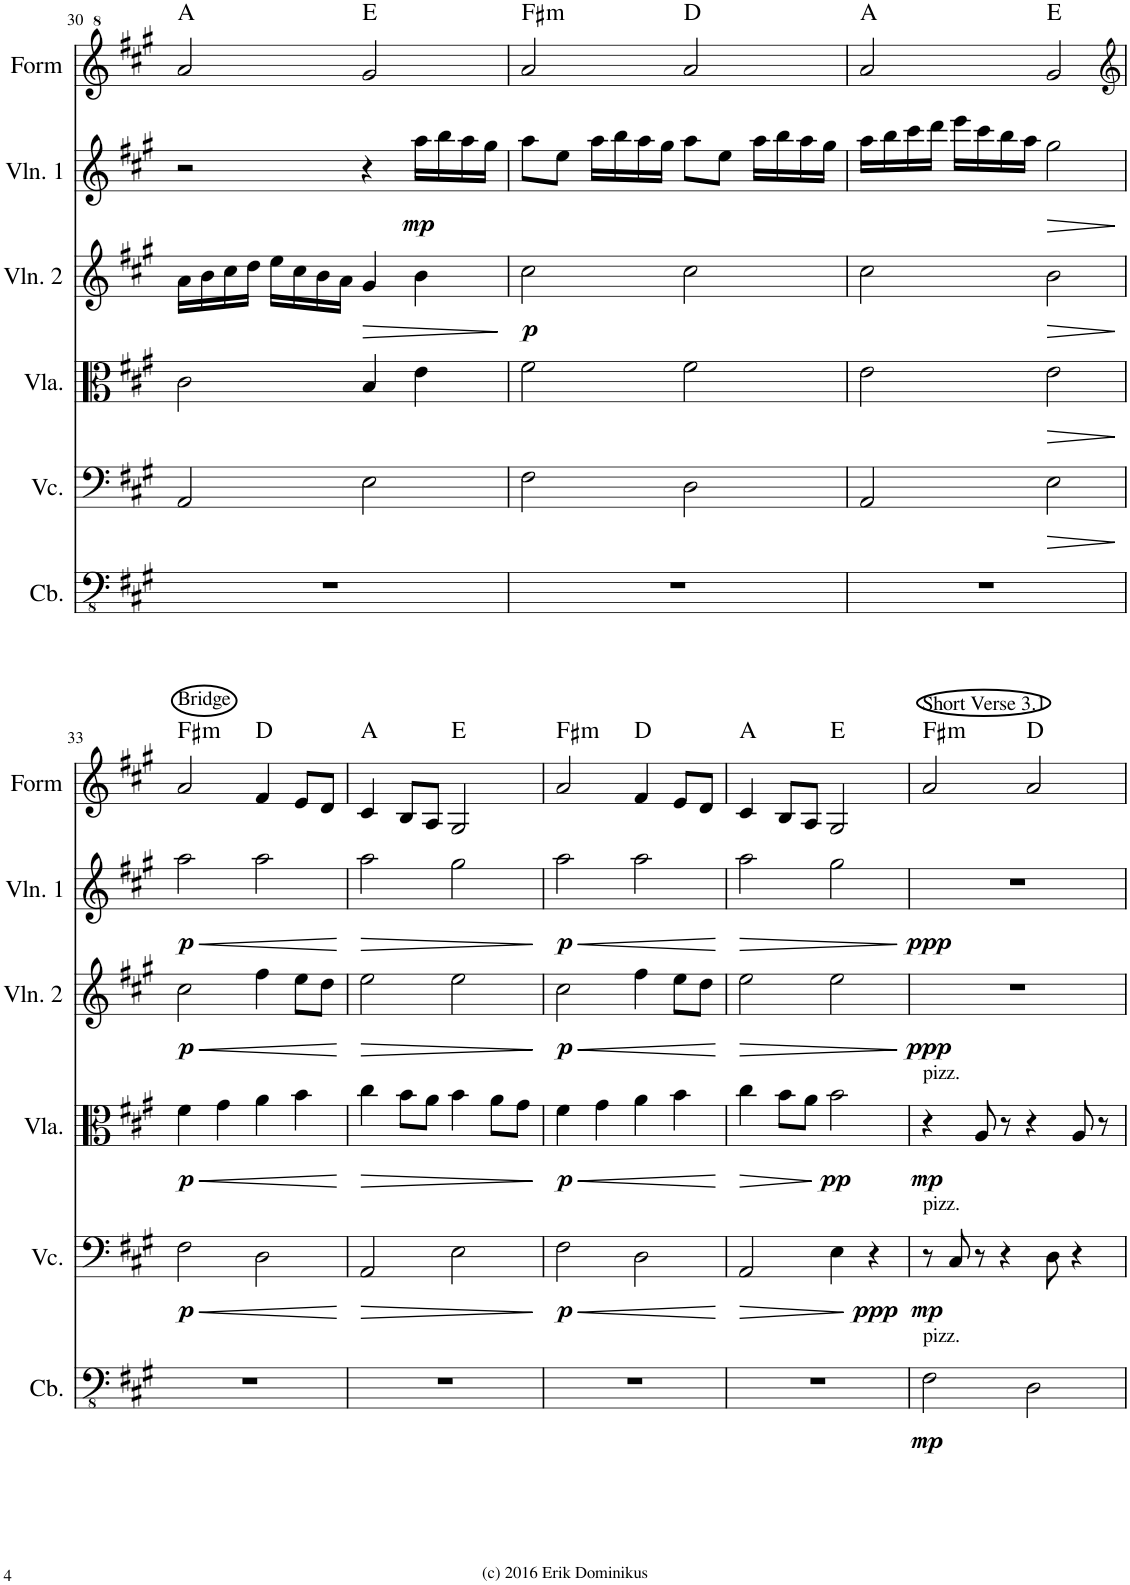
**kern	**dynam	**kern	**dynam	**kern	**dynam	**kern	**dynam	**kern	**dynam	**kern	**harte
*part6	*part6	*part5	*part5	*part4	*part4	*part3	*part3	*part2	*part2	*part1	*part1
*staff6	*staff6	*staff5	*staff5	*staff4	*staff4	*staff3	*staff3	*staff2	*staff2	*staff1	*
*I"Contrabass	*	*I"Violoncello	*	*I"Viola	*	*I"Violin 2	*	*I"Violin 1	*	*I"Form	*
*I'Cb.	*	*I'Vc.	*	*I'Vla.	*	*I'Vln. 2	*	*I'Vln. 1	*	*I'Form	*
!!LO:PB:g=z
*clefFv4	*	*clefF4	*	*clefC3	*	*clefG2	*	*clefG2	*	*clefG^2	*
*Trd7c12	*	*	*	*	*	*	*	*	*	*	*
*k[f#c#g#]	*	*k[f#c#g#]	*	*k[f#c#g#]	*	*k[f#c#g#]	*	*k[f#c#g#]	*	*k[f#c#g#]	*
*M4/4	*	*M4/4	*	*M4/4	*	*M4/4	*	*M4/4	*	*M4/4	*
=30	=30	=30	=30	=30	=30	=30	=30	=30	=30	=30	=30
1r	.	2AA/	.	2c#\	.	16a\LL	.	2r	.	2aa/	A:maj
.	.	.	.	.	.	16b\	.	.	.	.	.
.	.	.	.	.	.	16cc#\	.	.	.	.	.
.	.	.	.	.	.	16dd\JJ	.	.	.	.	.
.	.	.	.	.	.	16ee\LL	.	.	.	.	.
.	.	.	.	.	.	16cc#\	.	.	.	.	.
.	.	.	.	.	.	16b\	.	.	.	.	.
.	.	.	.	.	.	16a\JJ	.	.	.	.	.
!	!	!	!	!	!	!	!LO:HP:b	!	!	!	!
.	.	2E\	.	4B/	.	4g#/	>	4r	.	2gg#/	E:maj
!	!	!	!	!	!	!	!	!	!LO:DY:b	!	!
.	.	.	.	4e\	.	4b\	.	16aa\LL	mp	.	.
.	.	.	.	.	.	.	.	16bb\	.	.	.
.	.	.	.	.	.	.	.	16aa\	.	.	.
.	.	.	.	.	.	.	.	16gg#\JJ	.	.	.
.	.	.	.	.	.	.	]	.	.	.	.
=31	=31	=31	=31	=31	=31	=31	=31	=31	=31	=31	=31
!	!	!	!	!	!	!	!LO:DY:b	!	!	!	!LO:H:kt=m
1r	.	2F#\	.	2f#\	.	2cc#\	p	8aa\L	.	2aa/	F#:min
.	.	.	.	.	.	.	.	8ee\J	.	.	.
.	.	.	.	.	.	.	.	16aa\LL	.	.	.
.	.	.	.	.	.	.	.	16bb\	.	.	.
.	.	.	.	.	.	.	.	16aa\	.	.	.
.	.	.	.	.	.	.	.	16gg#\JJ	.	.	.
.	.	2D\	.	2f#\	.	2cc#\	.	8aa\L	.	2aa/	D:maj
.	.	.	.	.	.	.	.	8ee\J	.	.	.
.	.	.	.	.	.	.	.	16aa\LL	.	.	.
.	.	.	.	.	.	.	.	16bb\	.	.	.
.	.	.	.	.	.	.	.	16aa\	.	.	.
.	.	.	.	.	.	.	.	16gg#\JJ	.	.	.
=32	=32	=32	=32	=32	=32	=32	=32	=32	=32	=32	=32
1r	.	2AA/	.	2e\	.	2cc#\	.	16aa\LL	.	2aa/	A:maj
.	.	.	.	.	.	.	.	16bb\	.	.	.
.	.	.	.	.	.	.	.	16ccc#\	.	.	.
.	.	.	.	.	.	.	.	16ddd\JJ	.	.	.
.	.	.	.	.	.	.	.	16eee\LL	.	.	.
.	.	.	.	.	.	.	.	16ccc#\	.	.	.
.	.	.	.	.	.	.	.	16bb\	.	.	.
.	.	.	.	.	.	.	.	16aa\JJ	.	.	.
!	!	!	!LO:HP:b	!	!LO:HP:b	!	!LO:HP:b	!	!LO:HP:b	!	!
.	.	2E\	>	2e\	>	2b\	>	2gg#\	>	2gg#/	E:maj
.	.	.	]	.	]	.	]	.	]	.	.
!!LO:LB:g=z
=33	=33	=33	=33	=33	=33	=33	=33	=33	=33	=33	=33
*	*	*	*	*	*	*	*	*	*	*clefG2	*
!	!	!	!	!	!	!	!	!	!	!LO:TX:a:t=Bridge	!
!	!	!	!LO:HP:b	!	!LO:HP:b	!	!LO:HP:b	!	!LO:HP:b	!	!
!	!	!	!LO:DY:n=1:b	!	!LO:DY:n=1:b	!	!LO:DY:n=1:b	!	!LO:DY:n=1:b	!	!LO:H:kt=m
1r	.	2F#\	< p	4f#\	< p	2cc#\	< p	2aa\	< p	2a/	F#:min
.	.	.	.	4g#\	.	.	.	.	.	.	.
.	.	2D\	.	4a\	.	4ff#\	.	2aa\	.	4f#/	D:maj
.	.	.	.	4b\	.	8ee\L	.	.	.	8e/L	.
.	.	.	.	.	.	8dd\J	.	.	.	8d/J	.
.	.	.	[	.	[	.	[	.	[	.	.
=34	=34	=34	=34	=34	=34	=34	=34	=34	=34	=34	=34
!	!	!	!LO:HP:b	!	!LO:HP:b	!	!LO:HP:b	!	!LO:HP:b	!	!
1r	.	2AA/	>	4cc#\	>	2ee\	>	2aa\	>	4c#/	A:maj
.	.	.	.	8b\L	.	.	.	.	.	8B/L	.
.	.	.	.	8a\J	.	.	.	.	.	8A/J	.
.	.	2E\	.	4b\	.	2ee\	.	2gg#\	.	2G#/	E:maj
.	.	.	.	8a\L	.	.	.	.	.	.	.
.	.	.	.	8g#\J	.	.	.	.	.	.	.
.	.	.	]	.	]	.	]	.	]	.	.
=35	=35	=35	=35	=35	=35	=35	=35	=35	=35	=35	=35
!	!	!	!LO:HP:b	!	!LO:HP:b	!	!LO:HP:b	!	!LO:HP:b	!	!
!	!	!	!LO:DY:n=1:b	!	!LO:DY:n=1:b	!	!LO:DY:n=1:b	!	!LO:DY:n=1:b	!	!LO:H:kt=m
1r	.	2F#\	< p	4f#\	< p	2cc#\	< p	2aa\	< p	2a/	F#:min
.	.	.	.	4g#\	.	.	.	.	.	.	.
.	.	2D\	.	4a\	.	4ff#\	.	2aa\	.	4f#/	D:maj
.	.	.	.	4b\	.	8ee\L	.	.	.	8e/L	.
.	.	.	.	.	.	8dd\J	.	.	.	8d/J	.
.	.	.	[	.	[	.	[	.	[	.	.
=36	=36	=36	=36	=36	=36	=36	=36	=36	=36	=36	=36
!	!	!	!LO:HP:b	!	!LO:HP:b	!	!LO:HP:b	!	!LO:HP:b	!	!
1r	.	2AA/	>	4cc#\	>	2ee\	>	2aa\	>	4c#/	A:maj
.	.	.	.	8b\L	.	.	.	.	.	8B/L	.
.	.	.	.	8a\J	.	.	.	.	.	8A/J	.
!	!	!	!	!	!LO:DY:n=1:b	!	!	!	!	!	!
.	.	4E\	.	2b\	] pp	2ee\	.	2gg#\	.	2G#/	E:maj
!	!	!	!LO:DY:n=1:b	!	!	!	!	!	!	!	!
.	.	4r	] ppp	.	.	.	.	.	.	.	.
.	.	.	.	.	.	.	]	.	]	.	.
=37	=37	=37	=37	=37	=37	=37	=37	=37	=37	=37	=37
!	!	!	!	!	!	!	!	!	!	!LO:TX:a:t=Short Verse 3.1	!
!	!	!	!	!LO:TX:a:t=pizz.	!	!	!	!	!	!	!
!	!	!LO:TX:a:t=pizz.	!	!	!	!	!	!	!	!	!
!LO:TX:a:t=pizz.	!	!	!	!	!	!	!	!	!	!	!
!	!LO:DY:b	!	!LO:DY:b	!	!LO:DY:b	!	!LO:DY:b	!	!LO:DY:b	!	!LO:H:kt=m
2FF#\	mp	8r	mp	4r	mp	1r	ppp	1r	ppp	2a/	F#:min
.	.	8C#/	.	.	.	.	.	.	.	.	.
.	.	8r	.	8A/	.	.	.	.	.	.	.
.	.	4r	.	8r	.	.	.	.	.	.	.
2DD\	.	.	.	4r	.	.	.	.	.	2a/	D:maj
.	.	8D\	.	.	.	.	.	.	.	.	.
.	.	4r	.	8A/	.	.	.	.	.	.	.
.	.	.	.	8r	.	.	.	.	.	.	.
=	=	=	=	=	=	=	=	=	=	=	=
*-	*-	*-	*-	*-	*-	*-	*-	*-	*-	*-	*-
